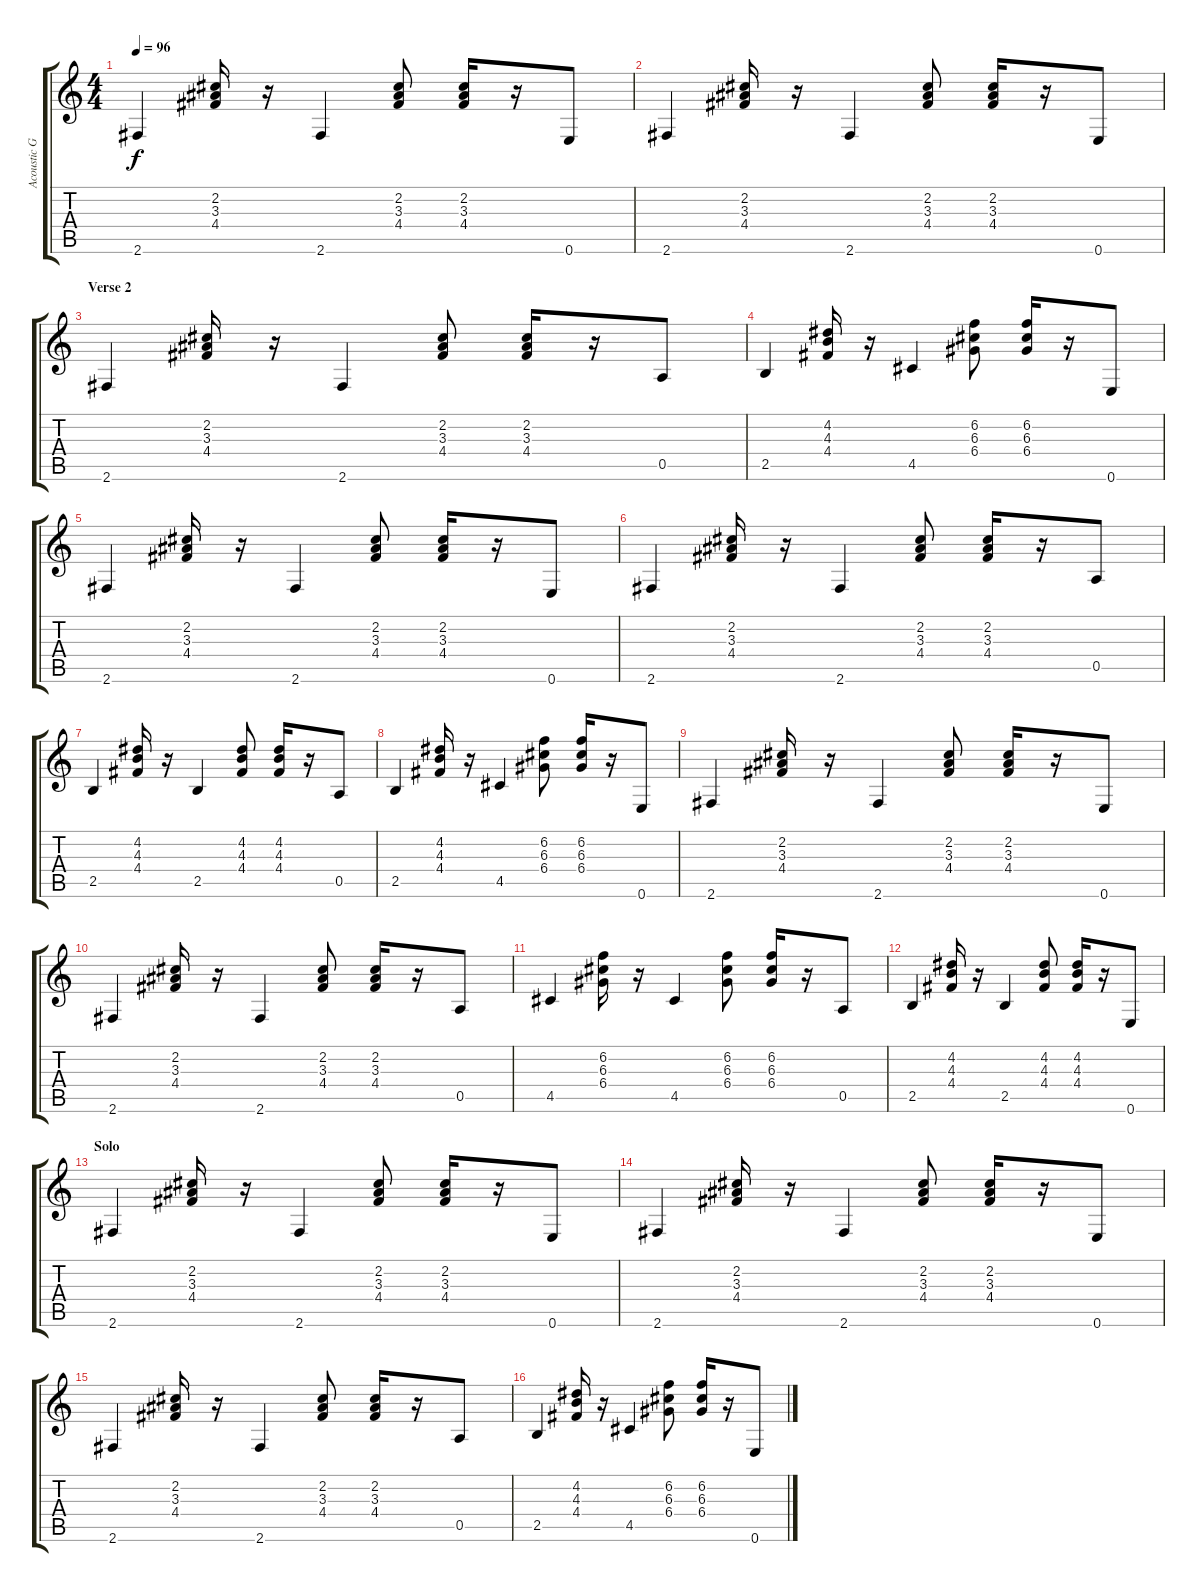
\track ("Acoustic Guitar" "Acoustic G") {instrument acousticguitarsteel}
\staff {score tabs}
\tuning (E4 B3 G3 D3 A2 E2) {hide}
\ts (4 4)
\tempo 96
\clef g2
\ks c
2.6.4{dy f} (2.2 3.3 4.4).16 r.16 2.6.4 (2.2 3.3 4.4).8 (2.2 3.3 4.4).16 r.16 0.6.8 |
2.6.4 (2.2 3.3 4.4).16 r.16 2.6.4 (2.2 3.3 4.4).8 (2.2 3.3 4.4).16 r.16 0.6.8 |
\section ("" "Verse 2")
2.6.4 (2.2 3.3 4.4).16 r.16 2.6.4 (2.2 3.3 4.4).8 (2.2 3.3 4.4).16 r.16 0.5.8 |
2.5.4 (4.2 4.3 4.4).16 r.16 4.5.4 (6.2 6.3 6.4).8 (6.2 6.3 6.4).16 r.16 0.6.8 |
2.6.4 (2.2 3.3 4.4).16 r.16 2.6.4 (2.2 3.3 4.4).8 (2.2 3.3 4.4).16 r.16 0.6.8 |
2.6.4 (2.2 3.3 4.4).16 r.16 2.6.4 (2.2 3.3 4.4).8 (2.2 3.3 4.4).16 r.16 0.5.8 |
2.5.4 (4.2 4.3 4.4).16 r.16 2.5.4 (4.2 4.3 4.4).8 (4.2 4.3 4.4).16 r.16 0.5.8 |
2.5.4 (4.2 4.3 4.4).16 r.16 4.5.4 (6.2 6.3 6.4).8 (6.2 6.3 6.4).16 r.16 0.6.8 |
2.6.4 (2.2 3.3 4.4).16 r.16 2.6.4 (2.2 3.3 4.4).8 (2.2 3.3 4.4).16 r.16 0.6.8 |
2.6.4 (2.2 3.3 4.4).16 r.16 2.6.4 (2.2 3.3 4.4).8 (2.2 3.3 4.4).16 r.16 0.5.8 |
4.5.4 (6.2 6.3 6.4).16 r.16 4.5.4 (6.2 6.3 6.4).8 (6.2 6.3 6.4).16 r.16 0.5.8 |
2.5.4 (4.2 4.3 4.4).16 r.16 2.5.4 (4.2 4.3 4.4).8 (4.2 4.3 4.4).16 r.16 0.6.8 |
\section ("" "Solo")
2.6.4 (2.2 3.3 4.4).16 r.16 2.6.4 (2.2 3.3 4.4).8 (2.2 3.3 4.4).16 r.16 0.6.8 |
2.6.4 (2.2 3.3 4.4).16 r.16 2.6.4 (2.2 3.3 4.4).8 (2.2 3.3 4.4).16 r.16 0.6.8 |
2.6.4 (2.2 3.3 4.4).16 r.16 2.6.4 (2.2 3.3 4.4).8 (2.2 3.3 4.4).16 r.16 0.5.8 |
2.5.4 (4.2 4.3 4.4).16 r.16 4.5.4 (6.2 6.3 6.4).8 (6.2 6.3 6.4).16 r.16 0.6.8
